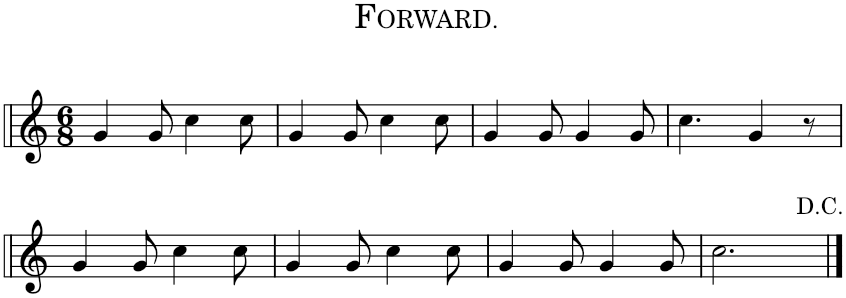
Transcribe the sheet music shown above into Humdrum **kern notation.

**kern
*part1
*staff1
*I"Bb Trumpet
*I'Bb Tpt.
*clefG2
*Trd1c2
*k[]
*M6/8
=1
4g'~/
8g'~/
4cc'~\
8cc'~\
=2
4g'~/
8g'~/
4cc'~\
8cc'~\
=3
4g'~/
8g'~/
4g'~/
8g'~/
=4
4.cc'~\
4g/
8r
!!LO:LB:g=z
=5
4g'~/
8g'~/
4cc'~\
8cc'~\
=6
4g'~/
8g'~/
4cc'~\
8cc'~\
=7
4g'~/
8g'~/
4g'~/
8g'~/
=8
2.cc'~\
==
*-
